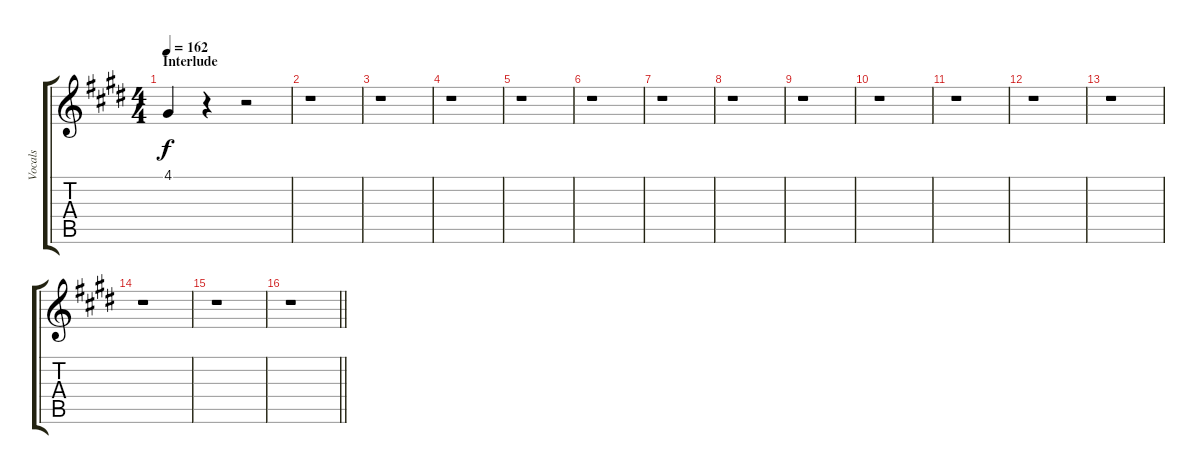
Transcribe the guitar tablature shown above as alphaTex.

\track ("Vocals" "Vocals") {instrument lead6voice}
\staff {score tabs}
\tuning (E4 B3 G3 D3 A2 E2) {hide}
\ts (4 4)
\section ("" "Interlude")
\tempo 162
\clef g2
\ks e
4.1.4{dy f} r.4 r.2 |
r.1 |
r.1 |
r.1 |
r.1 |
r.1 |
r.1 |
r.1 |
r.1 |
r.1 |
r.1 |
r.1 |
r.1 |
r.1 |
r.1 |
\barLineRight lightlight
r.1
